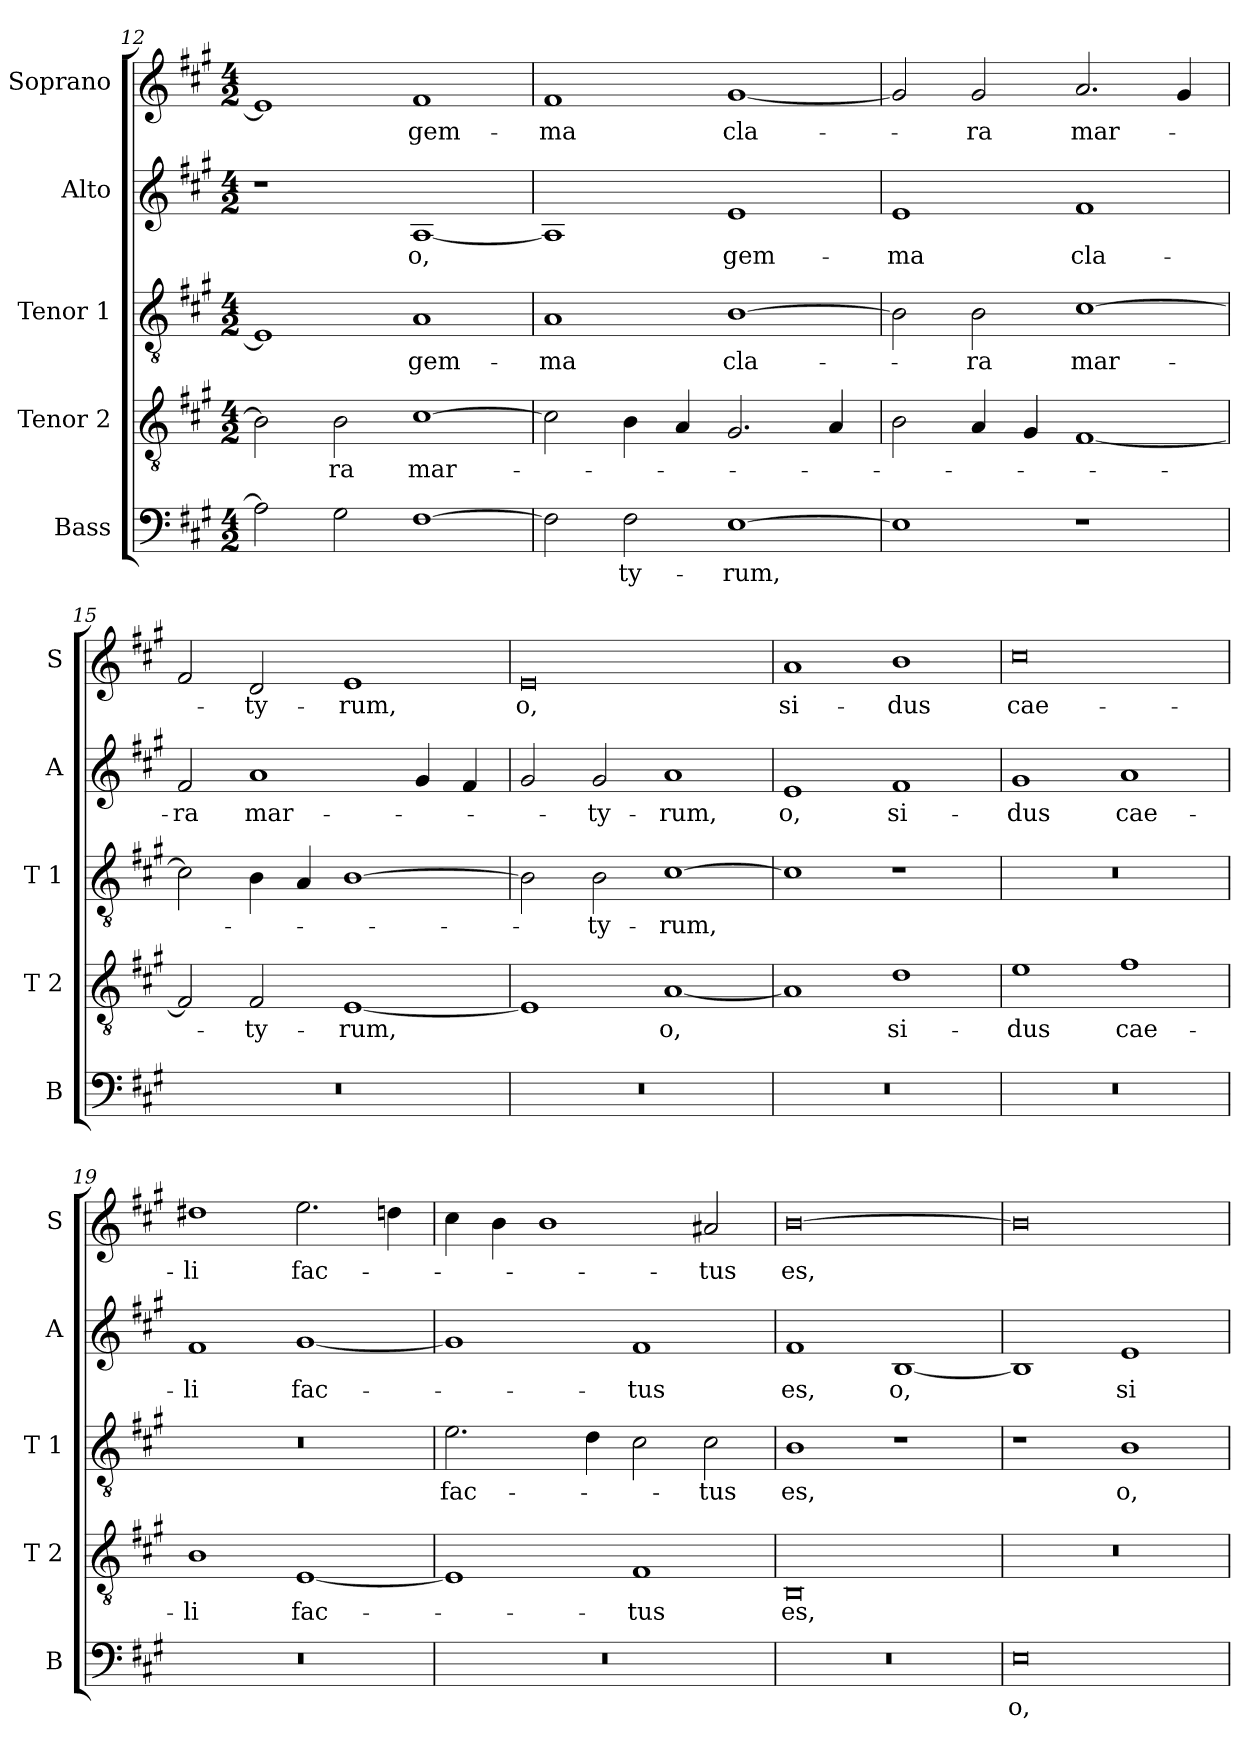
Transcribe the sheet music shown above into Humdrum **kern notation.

**kern	**text	**kern	**text	**kern	**text	**kern	**text	**kern	**text
*part5	*part5	*part4	*part4	*part3	*part3	*part2	*part2	*part1	*part1
*staff5	*staff5	*staff4	*staff4	*staff3	*staff3	*staff2	*staff2	*staff1	*staff1
*I"Bass	*	*I"Tenor 2	*	*I"Tenor 1	*	*I"Alto	*	*I"Soprano	*
*I'B	*	*I'T 2	*	*I'T 1	*	*I'A	*	*I'S	*
*clefF4	*	*clefGv2	*	*clefGv2	*	*clefG2	*	*clefG2	*
*k[f#c#g#]	*	*k[f#c#g#]	*	*k[f#c#g#]	*	*k[f#c#g#]	*	*k[f#c#g#]	*
*A:	*	*A:	*	*A:	*	*A:	*	*A:	*
*M4/2	*	*M4/2	*	*M4/2	*	*M4/2	*	*M4/2	*
=12	=12	=12	=12	=12	=12	=12	=12	=12	=12
2A\]	.	2B\]	.	1E]	.	1r	.	1e]	.
!	!	!	!LO:LY:b	!	!	!	!	!	!
2G#\	.	2B\	-ra	.	.	.	.	.	.
!	!	!	!LO:LY:b	!	!LO:LY:b	!	!LO:LY:b	!	!LO:LY:b
[1F#	.	[1c#	mar-	1A	gem-	[1A	o,	1f#	gem-
!!LO:PB:g=z
=13	=13	=13	=13	=13	=13	=13	=13	=13	=13
!	!	!	!	!	!LO:LY:b	!	!	!	!LO:LY:b
2F#\]	.	2c#\]	.	1A	-ma	1A]	.	1f#	-ma
!	!LO:LY:b	!	!	!	!	!	!	!	!
2F#\	-ty-	4B\	.	.	.	.	.	.	.
.	.	4A/	.	.	.	.	.	.	.
!	!LO:LY:b	!	!	!	!LO:LY:b	!	!LO:LY:b	!	!LO:LY:b
[1E	-rum,	2.G#/	.	[1B	cla-	1e	gem-	[1g#	cla-
.	.	4A/	.	.	.	.	.	.	.
=14	=14	=14	=14	=14	=14	=14	=14	=14	=14
!	!	!	!	!	!	!	!LO:LY:b	!	!
1E]	.	2B\	.	2B\]	.	1e	-ma	2g#/]	.
!	!	!	!	!	!LO:LY:b	!	!	!	!LO:LY:b
.	.	4A/	.	2B\	-ra	.	.	2g#/	-ra
.	.	4G#/	.	.	.	.	.	.	.
!	!	!	!	!	!LO:LY:b	!	!LO:LY:b	!	!LO:LY:b
1r	.	[1F#	.	[1c#	mar-	1f#	cla-	2.a/	mar-
.	.	.	.	.	.	.	.	4g#/	.
=15	=15	=15	=15	=15	=15	=15	=15	=15	=15
!	!	!	!	!	!	!	!LO:LY:b	!	!
0r	.	2F#/]	.	2c#\]	.	2f#/	-ra	2f#/	.
!	!	!	!LO:LY:b	!	!	!	!LO:LY:b	!	!LO:LY:b
.	.	2F#/	-ty-	4B\	.	1a	mar-	2d/	-ty-
.	.	.	.	4A/	.	.	.	.	.
!	!	!	!LO:LY:b	!	!	!	!	!	!LO:LY:b
.	.	[1E	-rum,	[1B	.	.	.	1e	-rum,
.	.	.	.	.	.	4g#/	.	.	.
.	.	.	.	.	.	4f#/	.	.	.
=16	=16	=16	=16	=16	=16	=16	=16	=16	=16
!	!	!	!	!	!	!	!	!	!LO:LY:b
0r	.	1E]	.	2B\]	.	2g#/	.	0e	o,
!	!	!	!	!	!LO:LY:b	!	!LO:LY:b	!	!
.	.	.	.	2B\	-ty-	2g#/	-ty-	.	.
!	!	!	!LO:LY:b	!	!LO:LY:b	!	!LO:LY:b	!	!
.	.	[1A	o,	[1c#	-rum,	1a	-rum,	.	.
=17	=17	=17	=17	=17	=17	=17	=17	=17	=17
!	!	!	!	!	!	!	!LO:LY:b	!	!LO:LY:b
0r	.	1A]	.	1c#]	.	1e	o,	1a	si-
!	!	!	!LO:LY:b	!	!	!	!LO:LY:b	!	!LO:LY:b
.	.	1d	si-	1r	.	1f#	si-	1b	-dus
=18	=18	=18	=18	=18	=18	=18	=18	=18	=18
!	!	!	!LO:LY:b	!	!	!	!LO:LY:b	!	!LO:LY:b
0r	.	1e	-dus	0r	.	1g#	-dus	0cc#	cae-
!	!	!	!LO:LY:b	!	!	!	!LO:LY:b	!	!
.	.	1f#	cae-	.	.	1a	cae-	.	.
!!LO:LB:g=z
=19	=19	=19	=19	=19	=19	=19	=19	=19	=19
!	!	!	!LO:LY:b	!	!	!	!LO:LY:b	!	!LO:LY:b
0r	.	1B	-li	0r	.	1f#	-li	1dd#X	-li
!	!	!	!LO:LY:b	!	!	!	!LO:LY:b	!	!LO:LY:b
.	.	[1E	fac-	.	.	[1g#	fac-	2.ee\	fac-
.	.	.	.	.	.	.	.	4ddn\	.
=20	=20	=20	=20	=20	=20	=20	=20	=20	=20
!	!	!	!	!	!LO:LY:b	!	!	!	!
0r	.	1E]	.	2.e\	fac-	1g#]	.	4cc#\	.
.	.	.	.	.	.	.	.	4b\	.
.	.	.	.	.	.	.	.	1b	.
.	.	.	.	4d\	.	.	.	.	.
!	!	!	!LO:LY:b	!	!	!	!LO:LY:b	!	!
.	.	1F#	-tus	2c#\	.	1f#	-tus	.	.
!	!	!	!	!	!LO:LY:b	!	!	!	!LO:LY:b
.	.	.	.	2c#\	-tus	.	.	2a#X/	-tus
=21	=21	=21	=21	=21	=21	=21	=21	=21	=21
!	!	!	!LO:LY:b	!	!LO:LY:b	!	!LO:LY:b	!	!LO:LY:b
0r	.	0BB	es,	1B	es,	1f#	es,	[0b	es,
!	!	!	!	!	!	!	!LO:LY:b	!	!
.	.	.	.	1r	.	[1B	o,	.	.
=22	=22	=22	=22	=22	=22	=22	=22	=22	=22
!	!LO:LY:b	!	!	!	!	!	!	!	!
0E	o,	0r	.	1r	.	1B]	.	0b]	.
!	!	!	!	!	!LO:LY:b	!	!LO:LY:b	!	!
.	.	.	.	1B	o,	1e	si-	.	.
=	=	=	=	=	=	=	=	=	=
*-	*-	*-	*-	*-	*-	*-	*-	*-	*-
